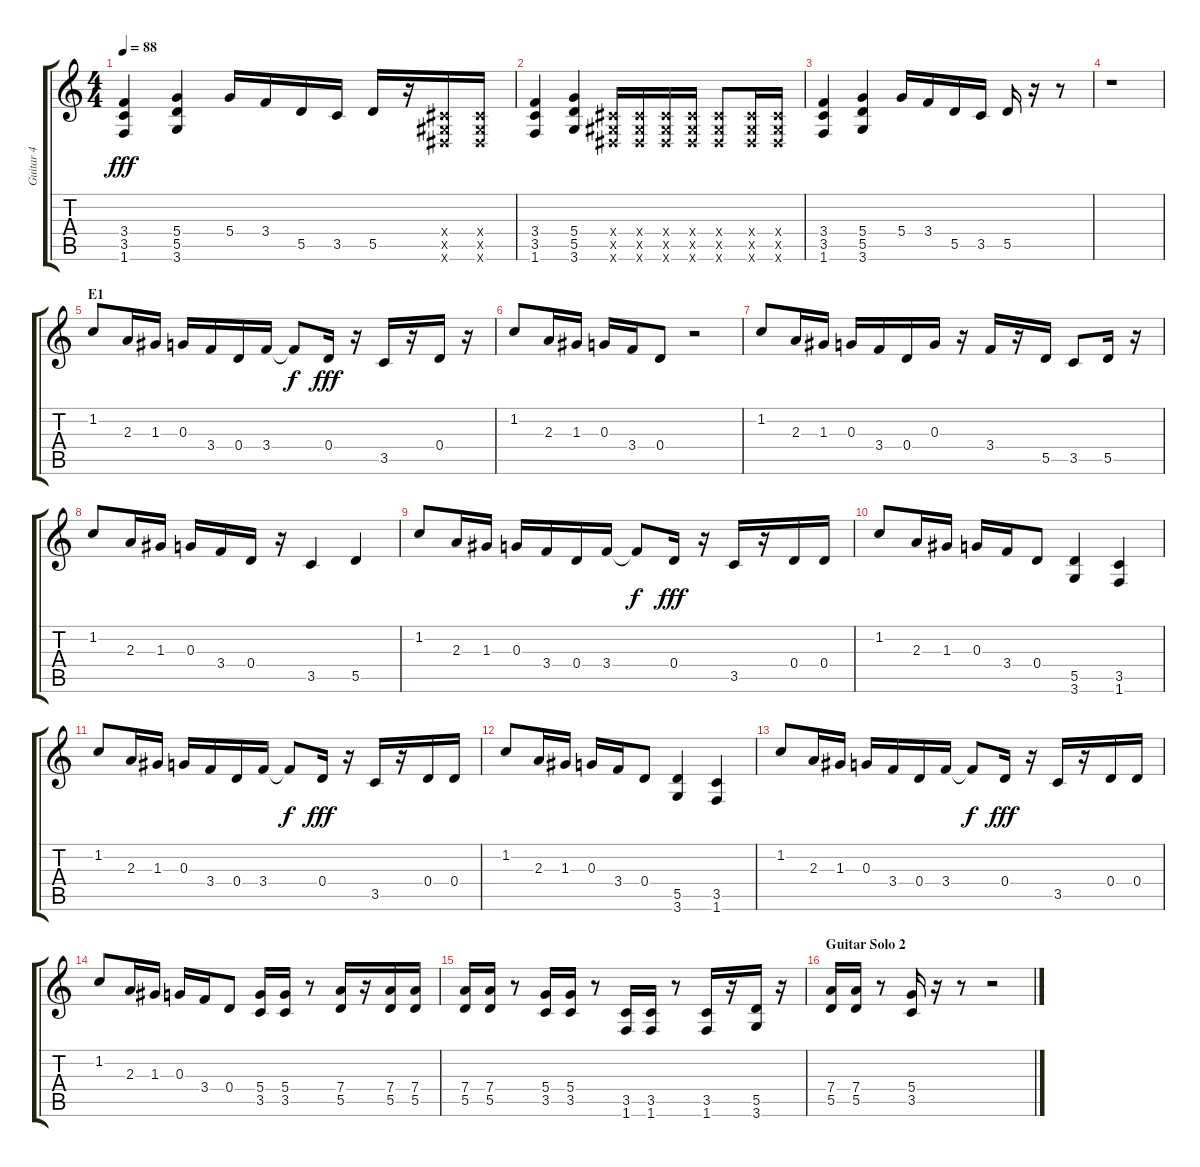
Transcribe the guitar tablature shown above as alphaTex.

\track ("Guitar 4" "Guitar 4") {instrument distortionguitar}
\staff {score tabs}
\tuning (E4 B3 G3 D3 A2 E2) {hide}
\ts (4 4)
\tempo 88
\clef g2
\ks c
(3.4 3.5 1.6).4{dy fff} (5.4 5.5 3.6).4 5.4.16 3.4.16 5.5.16 3.5.16 5.5.16 r.16 (-1.4{x} -1.5{x} -1.6{x}).16 (-1.4{x} -1.5{x} -1.6{x}).16 |
(3.4 3.5 1.6).4 (5.4 5.5 3.6).4 (-1.4{x} -1.5{x} -1.6{x}).16 (-1.4{x} -1.5{x} -1.6{x}).16 (-1.4{x} -1.5{x} -1.6{x}).16 (-1.4{x} -1.5{x} -1.6{x}).16 (-1.4{x} -1.5{x} -1.6{x}).8 (-1.4{x} -1.5{x} -1.6{x}).16 (-1.4{x} -1.5{x} -1.6{x}).16 |
(3.4 3.5 1.6).4 (5.4 5.5 3.6).4 5.4.16 3.4.16 5.5.16 3.5.16 5.5.16 r.16 r.8 |
r.1 |
\section ("" "E1")
1.2.8 2.3.16 1.3.16 0.3.16 3.4.16 0.4.16 3.4.16 3.4{t}.8{dy f} 0.4.16{dy fff} r.16 3.5.16 r.16 0.4.16 r.16 |
1.2.8 2.3.16 1.3.16 0.3.16 3.4.16 0.4.8 r.2 |
1.2.8 2.3.16 1.3.16 0.3.16 3.4.16 0.4.16 0.3.16 r.16 3.4.16 r.16 5.5.16 3.5.8 5.5.16 r.16 |
1.2.8 2.3.16 1.3.16 0.3.16 3.4.16 0.4.16 r.16 3.5.4 5.5.4 |
1.2.8 2.3.16 1.3.16 0.3.16 3.4.16 0.4.16 3.4.16 3.4{t}.8{dy f} 0.4.16{dy fff} r.16 3.5.16 r.16 0.4.16 0.4.16 |
1.2.8 2.3.16 1.3.16 0.3.16 3.4.16 0.4.8 (5.5 3.6).4 (3.5 1.6).4 |
1.2.8 2.3.16 1.3.16 0.3.16 3.4.16 0.4.16 3.4.16 3.4{t}.8{dy f} 0.4.16{dy fff} r.16 3.5.16 r.16 0.4.16 0.4.16 |
1.2.8 2.3.16 1.3.16 0.3.16 3.4.16 0.4.8 (5.5 3.6).4 (3.5 1.6).4 |
1.2.8 2.3.16 1.3.16 0.3.16 3.4.16 0.4.16 3.4.16 3.4{t}.8{dy f} 0.4.16{dy fff} r.16 3.5.16 r.16 0.4.16 0.4.16 |
1.2.8 2.3.16 1.3.16 0.3.16 3.4.16 0.4.8 (5.4 3.5).16 (5.4 3.5).16 r.8 (7.4 5.5).16 r.16 (7.4 5.5).16 (7.4 5.5).16 |
(7.4 5.5).16 (7.4 5.5).16 r.8 (5.4 3.5).16 (5.4 3.5).16 r.8 (3.5 1.6).16 (3.5 1.6).16 r.8 (3.5 1.6).16 r.16 (5.5 3.6).16 r.16 |
\section ("" "Guitar Solo 2")
(7.4 5.5).16 (7.4 5.5).16 r.8 (5.4 3.5).16 r.16 r.8 r.2
